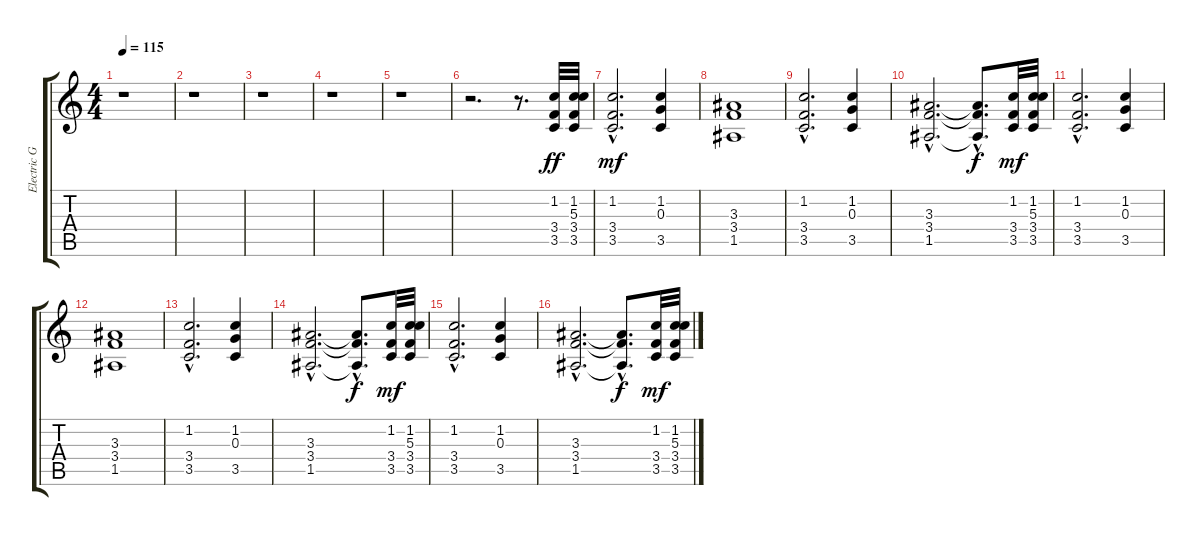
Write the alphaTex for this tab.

\track ("Electric Guitar I" "Electric G") {instrument distortionguitar}
\staff {score tabs}
\tuning (E4 B3 G3 D3 A2 E2) {hide}
\ts (4 4)
\tempo 115
\clef g2
\ks c
r.1{dy f} |
r.1 |
r.1 |
r.1 |
r.1 |
r.2{d} r.8{d} (1.2 3.4 3.5).32{dy ff volume 14} (1.2 5.3 3.4 3.5).32 |
(1.2{hac} 3.4{hac} 3.5{hac}).2{d dy mf} (1.2 0.3 3.5).4 |
(3.3 3.4 1.5).1 |
(1.2{hac} 3.4{hac} 3.5{hac}).2{d} (1.2 0.3 3.5).4 |
(3.3{hac} 3.4{hac} 1.5{hac}).2{d} (3.3{hac t} 3.4{hac t} 1.5{hac t}).8{d dy f} (1.2 3.4 3.5).32{dy mf} (1.2 5.3 3.4 3.5).32 |
(1.2{hac} 3.4{hac} 3.5{hac}).2{d} (1.2 0.3 3.5).4 |
(3.3 3.4 1.5).1 |
(1.2{hac} 3.4{hac} 3.5{hac}).2{d} (1.2 0.3 3.5).4 |
(3.3{hac} 3.4{hac} 1.5{hac}).2{d} (3.3{hac t} 3.4{t} 1.5{hac t}).8{d dy f} (1.2 3.4 3.5).32{dy mf} (1.2 5.3 3.4 3.5).32 |
(1.2{hac} 3.4{hac} 3.5{hac}).2{d} (1.2 0.3 3.5).4 |
(3.3{hac} 3.4{hac} 1.5{hac}).2{d} (3.3{hac t} 3.4{t} 1.5{hac t}).8{d dy f} (1.2 3.4 3.5).32{dy mf} (1.2 5.3 3.4 3.5).32
